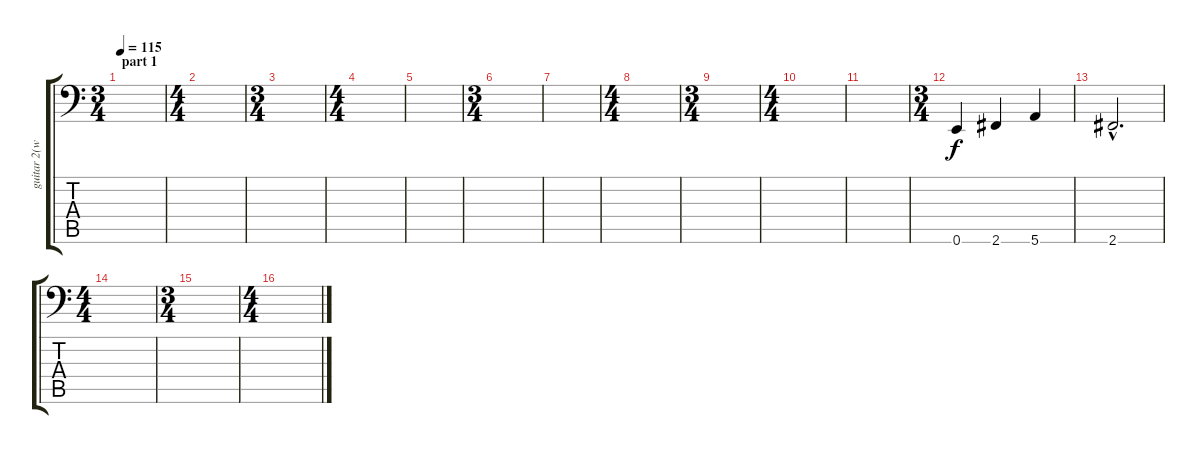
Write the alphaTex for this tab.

\track ("guitar 2(w/octaver 1 octave lower)" "guitar 2(w") {instrument overdrivenguitar}
\staff {score tabs}
\tuning (E3 B2 G2 D2 A1 E1) {hide}
\ts (3 4)
\section ("" "part 1")
\tempo 115
\clef f4
\ks c
|
\ts (4 4)
|
\ts (3 4)
|
\ts (4 4)
|
|
\ts (3 4)
|
|
\ts (4 4)
|
\ts (3 4)
|
\ts (4 4)
|
|
\ts (3 4)
0.6.4 2.6.4 5.6.4 |
2.6{hac}.2{d} |
\ts (4 4)
|
\ts (3 4)
|
\ts (4 4)
